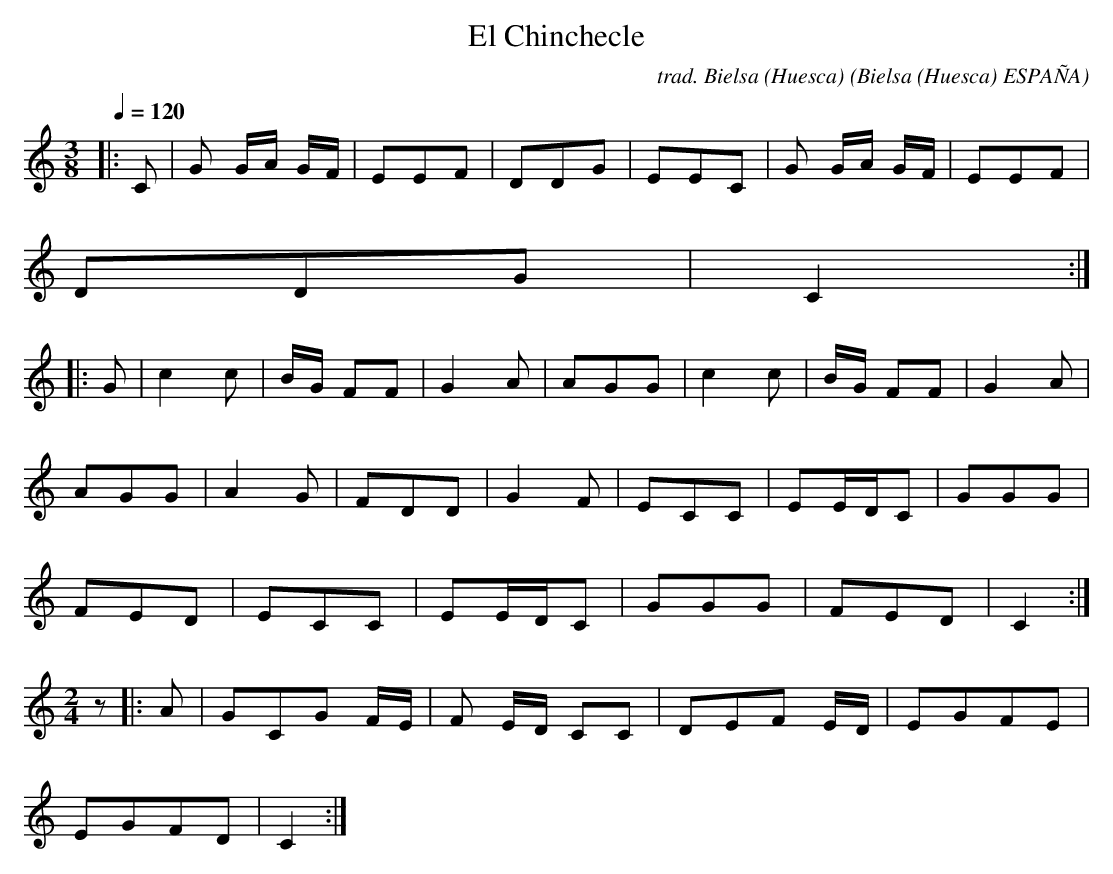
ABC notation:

X:1
T:El Chinchecle
C:trad. Bielsa (Huesca)
O:Bielsa (Huesca) ESPAÑA
M:3/8
L:1/16
Q:1/4=120
K:C
|:C2|G2 GA GF|E2E2F2|D2D2G2|E2E2C2|G2 GA GF|E2E2F2|
D2D2G2|C4:|
|:G2|c4 c2|BG F2F2|G4 A2|A2G2G2|c4 c2|BG F2F2|G4A2|
A2G2G2|A4 G2|F2D2D2|G4 F2|E2C2C2|E2EDC2|G2G2G2|
F2E2D2|E2C2C2|E2EDC2|G2G2G2|F2E2D2|C4:|
M:2/4
z2|:A2|G2C2G2 FE|F2 ED C2C2|D2E2F2 ED|E2G2F2E2|
E2G2F2D2|C4:|
